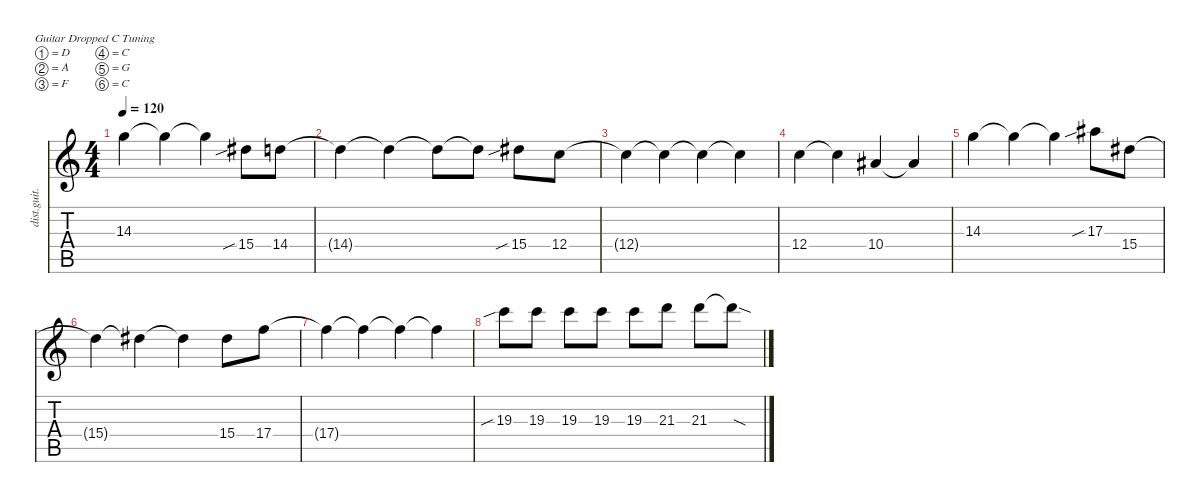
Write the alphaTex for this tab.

\defaultSystemsLayout 4
\hideDynamics
\bracketExtendMode nobrackets
\otherSystemsTrackNameOrientation horizontal
\track ("lead" "dist.guit.") {instrument distortionguitar}
\staff {score tabs}
\tuning (D4 A3 F3 C3 G2 C2)
\ts (4 4)
\tempo 120
\clef g2
\ks c
14.3.4{dy mf beam Down} 14.3{t}.4{beam Down} 14.3{t}.4{beam Down} 15.4{sib acc #}.8{beam Down} 14.4.8{beam Down} |
14.4{t}.4{beam Down} 14.4{t}.4{beam Down} 14.4{t}.8{beam Down} 14.4{t}.8{beam Down} 15.4{sib acc #}.8{beam Down} 12.4.8{beam Down} |
12.4{t}.4{beam Down} 12.4{t}.4{beam Down} 12.4{t}.4{beam Down} 12.4{t}.4{beam Down} |
12.4.4{beam Down} 12.4{t}.4{beam Down} 10.4{acc #}.4{beam Up} 10.4{t acc #}.4{beam Up} |
14.3.4{beam Down} 14.3{t}.4{beam Down} 14.3{t}.4{beam Down} 17.3{sib acc #}.8{beam Down} 15.4{acc #}.8{beam Down} |
15.4{t acc #}.4{beam Down} 15.4{t acc #}.4{beam Down} 15.4{t acc #}.4{beam Down} 15.4{acc #}.8{beam Down} 17.4.8{beam Down} |
17.4{t}.4{beam Down} 17.4{t}.4{beam Down} 17.4{t}.4{beam Down} 17.4{t}.4{beam Down} |
19.3{sib}.8{beam Down} 19.3.8{beam Down} 19.3.8{beam Down} 19.3.8{beam Down} 19.3.8{beam Down} 21.3.8{beam Down} 21.3.8{beam Down} 21.3{sod t}.8{beam Down}
